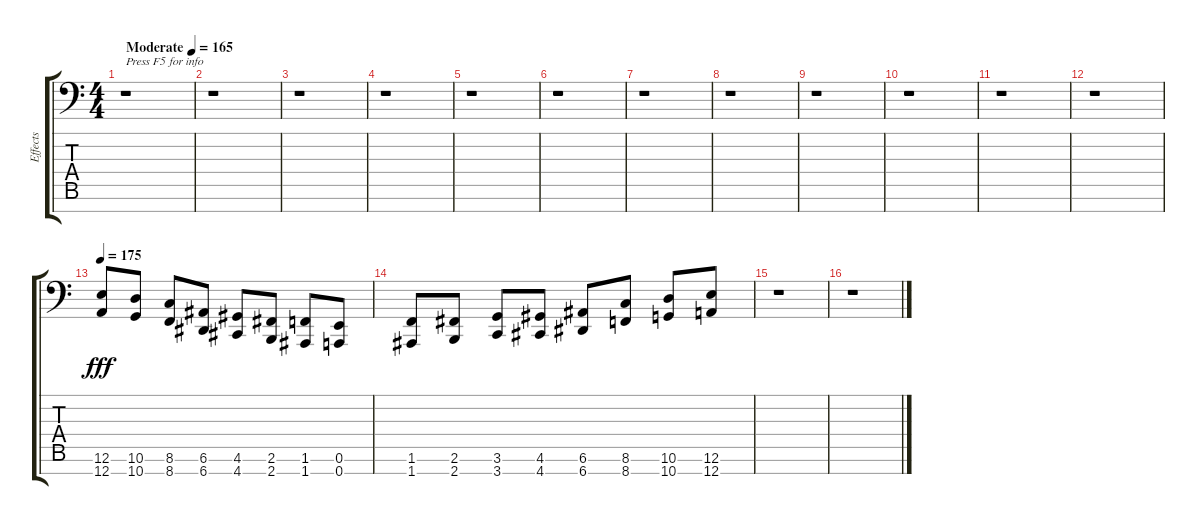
\track ("Effects" "Effects") {instrument guitarfretnoise}
\staff {score tabs}
\tuning (E4 B3 G3 D3 A2 E2 A1) {hide}
\ts (4 4)
\tempo (165 "Moderate")
\clef f4
\ks c
r.1{txt "Press F5 for info" dy fff instrument guitarfretnoise} |
r.1 |
r.1 |
r.1 |
r.1 |
r.1 |
r.1 |
r.1 |
r.1 |
r.1 |
r.1 |
r.1 |
\tempo 175
(12.6 12.7).8 (10.6 10.7).8 (8.6 8.7).8 (6.6 6.7).8 (4.6 4.7).8 (2.6 2.7).8 (1.6 1.7).8 (0.6 0.7).8 |
(1.6 1.7).8 (2.6 2.7).8 (3.6 3.7).8 (4.6 4.7).8 (6.6 6.7).8 (8.6 8.7).8 (10.6 10.7).8 (12.6 12.7).8 |
r.1 |
r.1
